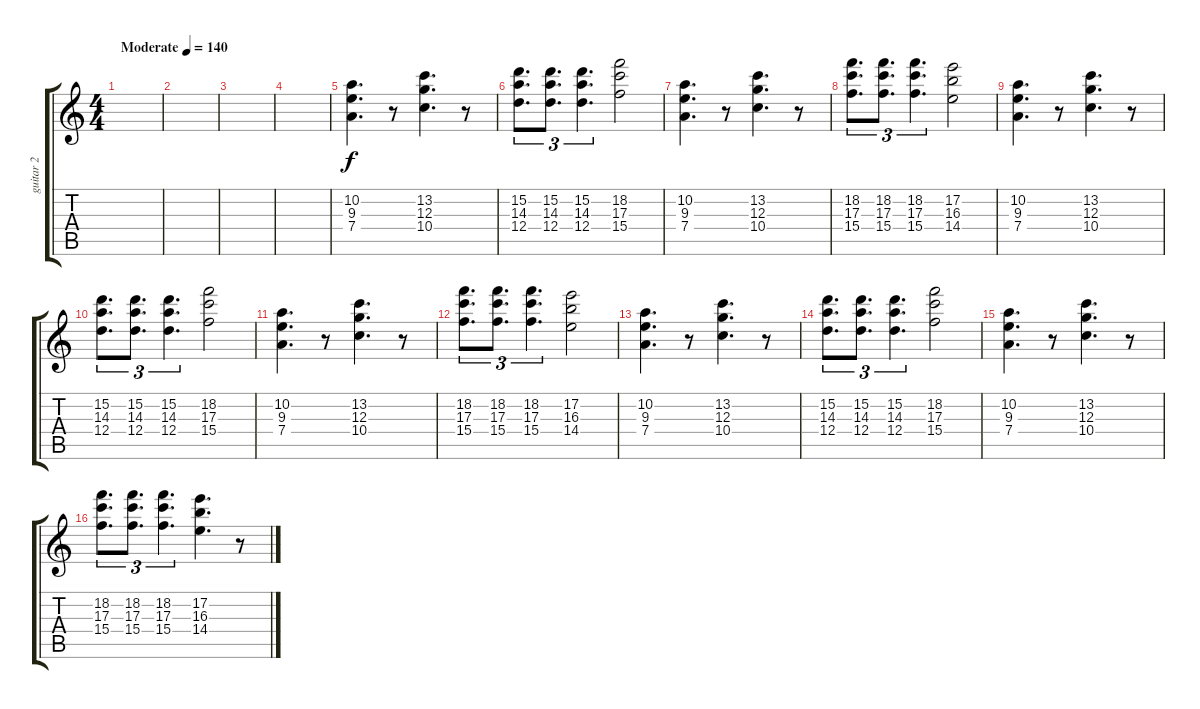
\track ("guitar 2" "guitar 2") {instrument distortionguitar}
\staff {score tabs}
\tuning (E4 B3 G3 D3 A2 E2) {hide}
\ts (4 4)
\tempo (140 "Moderate")
\clef g2
\ks c
|
|
|
|
(10.2 9.3 7.4).4{d} r.8 (13.2 12.3 10.4).4{d} r.8 |
(15.2 14.3 12.4).8{d tu (3 2)} (15.2 14.3 12.4).8{d tu (3 2)} (15.2 14.3 12.4).4{d tu (3 2)} (18.2 17.3 15.4).2 |
(10.2 9.3 7.4).4{d} r.8 (13.2 12.3 10.4).4{d} r.8 |
(18.2 17.3 15.4).8{d tu (3 2)} (18.2 17.3 15.4).8{d tu (3 2)} (18.2 17.3 15.4).4{d tu (3 2)} (17.2 16.3 14.4).2 |
(10.2 9.3 7.4).4{d} r.8 (13.2 12.3 10.4).4{d} r.8 |
(15.2 14.3 12.4).8{d tu (3 2)} (15.2 14.3 12.4).8{d tu (3 2)} (15.2 14.3 12.4).4{d tu (3 2)} (18.2 17.3 15.4).2 |
(10.2 9.3 7.4).4{d} r.8 (13.2 12.3 10.4).4{d} r.8 |
(18.2 17.3 15.4).8{d tu (3 2)} (18.2 17.3 15.4).8{d tu (3 2)} (18.2 17.3 15.4).4{d tu (3 2)} (17.2 16.3 14.4).2 |
(10.2 9.3 7.4).4{d} r.8 (13.2 12.3 10.4).4{d} r.8 |
(15.2 14.3 12.4).8{d tu (3 2)} (15.2 14.3 12.4).8{d tu (3 2)} (15.2 14.3 12.4).4{d tu (3 2)} (18.2 17.3 15.4).2 |
(10.2 9.3 7.4).4{d} r.8 (13.2 12.3 10.4).4{d} r.8 |
(18.2 17.3 15.4).8{d tu (3 2)} (18.2 17.3 15.4).8{d tu (3 2)} (18.2 17.3 15.4).4{d tu (3 2)} (17.2 16.3 14.4).4{d} r.8
